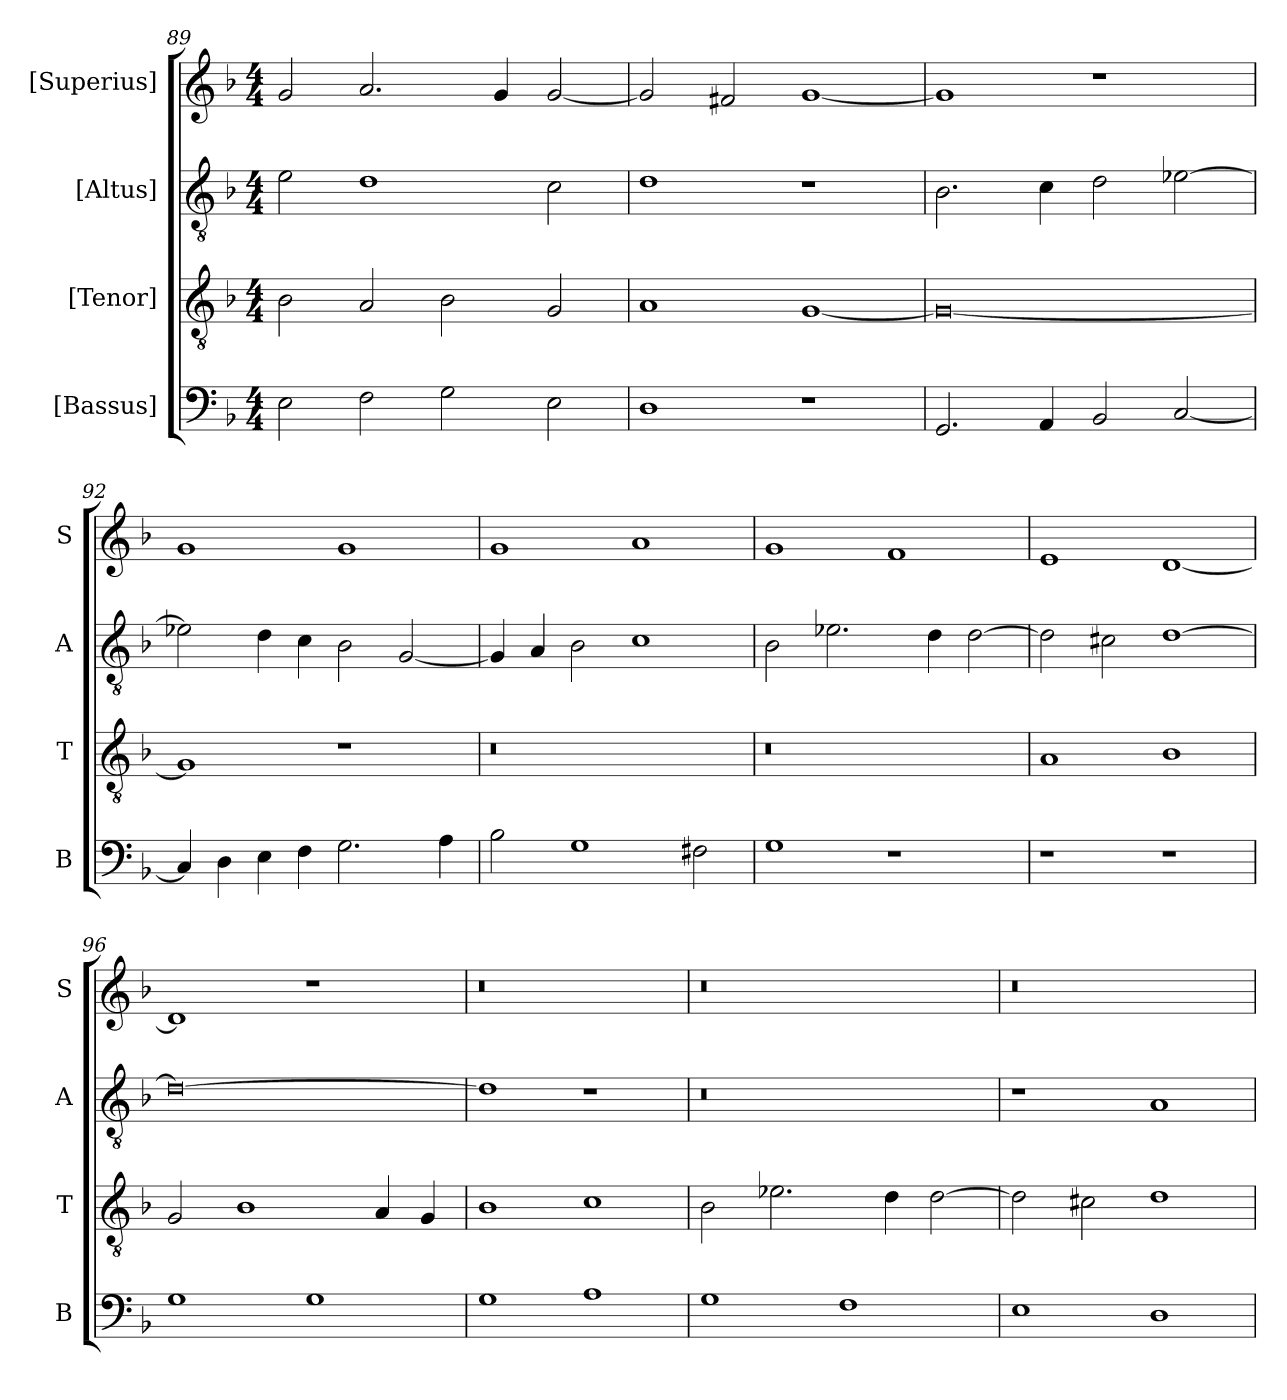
**kern	**kern	**kern	**kern
*part4	*part3	*part2	*part1
*staff4	*staff3	*staff2	*staff1
*I"[Bassus]	*I"[Tenor]	*I"[Altus]	*I"[Superius]
*I'B	*I'T	*I'A	*I'S
*clefF4	*clefGv2	*clefGv2	*clefG2
*k[b-]	*k[b-]	*k[b-]	*k[b-]
*M4/4	*M4/4	*M4/4	*M4/4
=89	=89	=89	=89
2E	2B-	2e	2g
2F	2A	1d	2.a
2G	2B-	.	.
.	.	.	4g
2E	2G	2c	[2g
=90	=90	=90	=90
1D	1A	1d	2g]
.	.	.	2f#X
1r	[1G	1r	[1g
=91	=91	=91	=91
2.GG	0G_	2.B-	1g]
4AA	.	4c	.
2BB-	.	2d	1r
[2C	.	[2e-X	.
=92	=92	=92	=92
4C]	1G]	2e-X]	1g
4D	.	.	.
4E	.	4d	.
4F	.	4c	.
2.G	1r	2B-	1g
.	.	[2G	.
4A	.	.	.
=93	=93	=93	=93
2B-	0r	4G]	1g
.	.	4A	.
1G	.	2B-	.
.	.	1c	1a
2F#X	.	.	.
=94	=94	=94	=94
1G	0r	2B-	1g
.	.	2.e-X	.
1r	.	.	1f
.	.	4d	.
.	.	[2d	.
=95	=95	=95	=95
1r	1A	2d]	1e
.	.	2c#X	.
1r	1B-	[1d	[1d
=96	=96	=96	=96
1G	2G	0d_	1d]
.	1B-	.	.
1G	.	.	1r
.	4A	.	.
.	4G	.	.
=97	=97	=97	=97
1G	1B-	1d]	0r
1A	1c	1r	.
=98	=98	=98	=98
1G	2B-	0r	0r
.	2.e-X	.	.
1F	.	.	.
.	4d	.	.
.	[2d	.	.
=99	=99	=99	=99
1E	2d]	1r	0r
.	2c#X	.	.
1D	1d	1A	.
=	=	=	=
*-	*-	*-	*-
